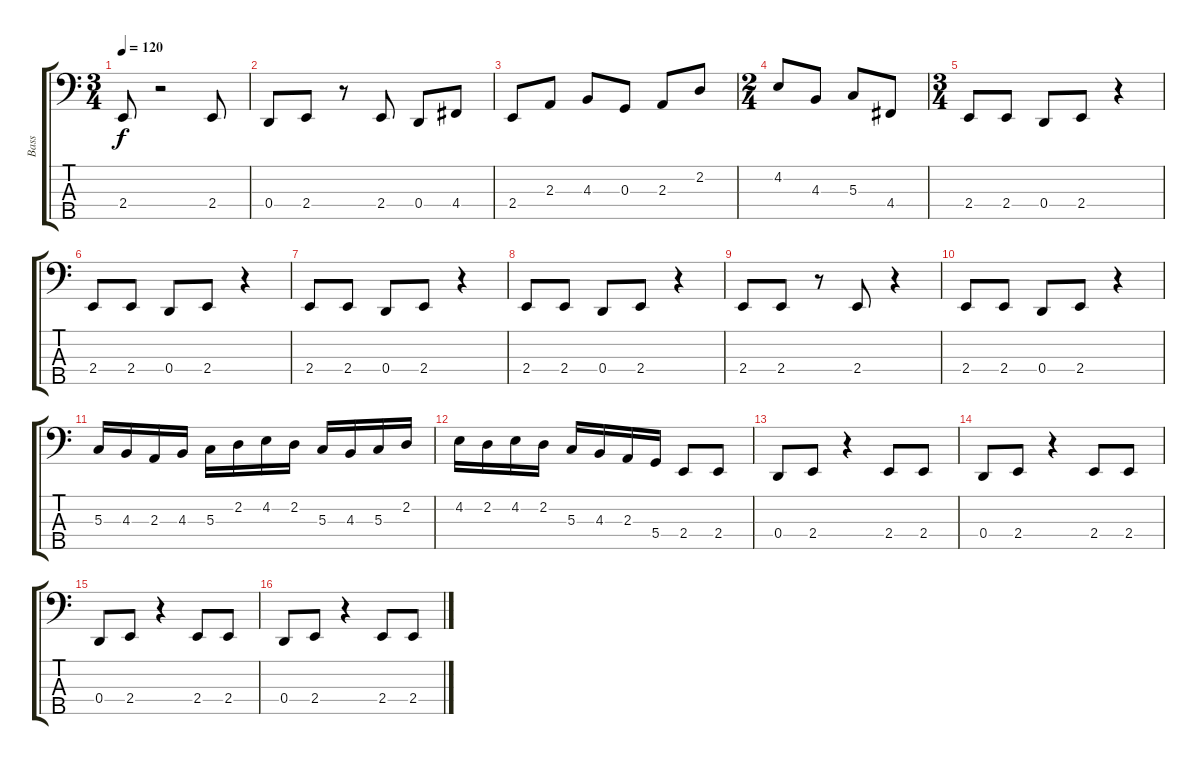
\track ("Bass" "Bass") {instrument electricbassfinger}
\staff {score tabs}
\tuning (F2 C2 G1 D1 A0) {hide}
\ts (3 4)
\tempo 120
\clef f4
\ks c
2.4.8{dy f} r.2 2.4.8 |
0.4.8 2.4.8 r.8 2.4.8 0.4.8 4.4.8 |
2.4.8 2.3.8 4.3.8 0.3.8 2.3.8 2.2.8 |
\ts (2 4)
4.2.8 4.3.8 5.3.8 4.4.8 |
\ts (3 4)
2.4.8 2.4.8 0.4.8 2.4.8 r.4 |
2.4.8 2.4.8 0.4.8 2.4.8 r.4 |
2.4.8 2.4.8 0.4.8 2.4.8 r.4 |
2.4.8 2.4.8 0.4.8 2.4.8 r.4 |
2.4.8 2.4.8 r.8 2.4.8 r.4 |
2.4.8 2.4.8 0.4.8 2.4.8 r.4 |
5.3.16 4.3.16 2.3.16 4.3.16 5.3.16 2.2.16 4.2.16 2.2.16 5.3.16 4.3.16 5.3.16 2.2.16 |
4.2.16 2.2.16 4.2.16 2.2.16 5.3.16 4.3.16 2.3.16 5.4.16 2.4.8 2.4.8 |
0.4.8 2.4.8 r.4 2.4.8 2.4.8 |
0.4.8 2.4.8 r.4 2.4.8 2.4.8 |
0.4.8 2.4.8 r.4 2.4.8 2.4.8 |
0.4.8 2.4.8 r.4 2.4.8 2.4.8
